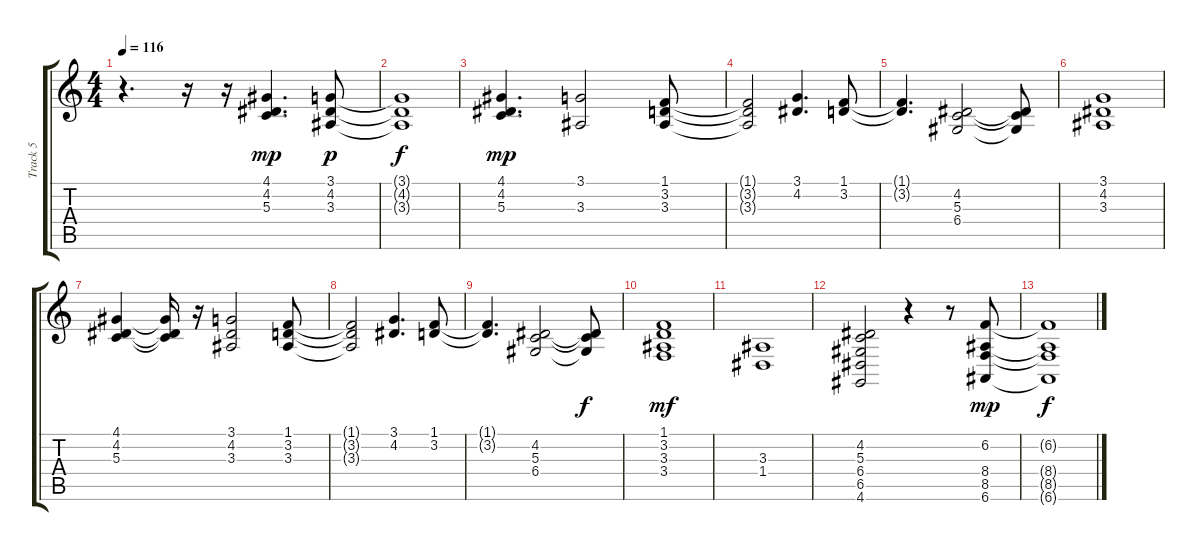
\track ("Track 5" "Track 5") {instrument electricgrandpiano}
\staff {score tabs}
\tuning (E4 B3 G3 D3 A2 E2) {hide}
\ts (4 4)
\tempo 116
\clef g2
\ks c
r.4{d dy f volume 10 instrument stringensemble1} r.16 r.16 (4.1 4.2 5.3).4{d dy mp} (3.1 4.2 3.3).8{dy p} |
(3.1{t} 4.2{t} 3.3{t}).1{dy f} |
(4.1 4.2 5.3).4{d dy mp} (3.1 3.3).2 (1.1 3.2 3.3).8 |
(1.1{t} 3.2{t} 3.3{t}).2 (3.1 4.2).4{d} (1.1 3.2).8 |
(1.1{t} 3.2{t}).4{d} (4.2 5.3 6.4).2 (4.2{t} 5.3{t} 6.4{t}).8 |
(3.1 4.2 3.3).1 |
(4.1 4.2 5.3).4 (4.1{t} 4.2{t} 5.3{t}).16 r.16 (3.1 4.2 3.3).2 (1.1 3.2 3.3).8 |
(1.1{t} 3.2{t} 3.3{t}).2 (3.1 4.2).4{d} (1.1 3.2).8 |
(1.1{t} 3.2{t}).4{d} (4.2 5.3 6.4).2 (4.2{t} 5.3{t} 6.4{t}).8{dy f} |
(1.1 3.2 3.3 3.4).1{dy mf} |
(3.3 1.4).1 |
(4.2 5.3 6.4 6.5 4.6).2 r.4 r.8 (6.2 8.4 8.5 6.6).8{dy mp} |
(6.2{t} 8.4{t} 8.5{t} 6.6{t}).1{dy f}
